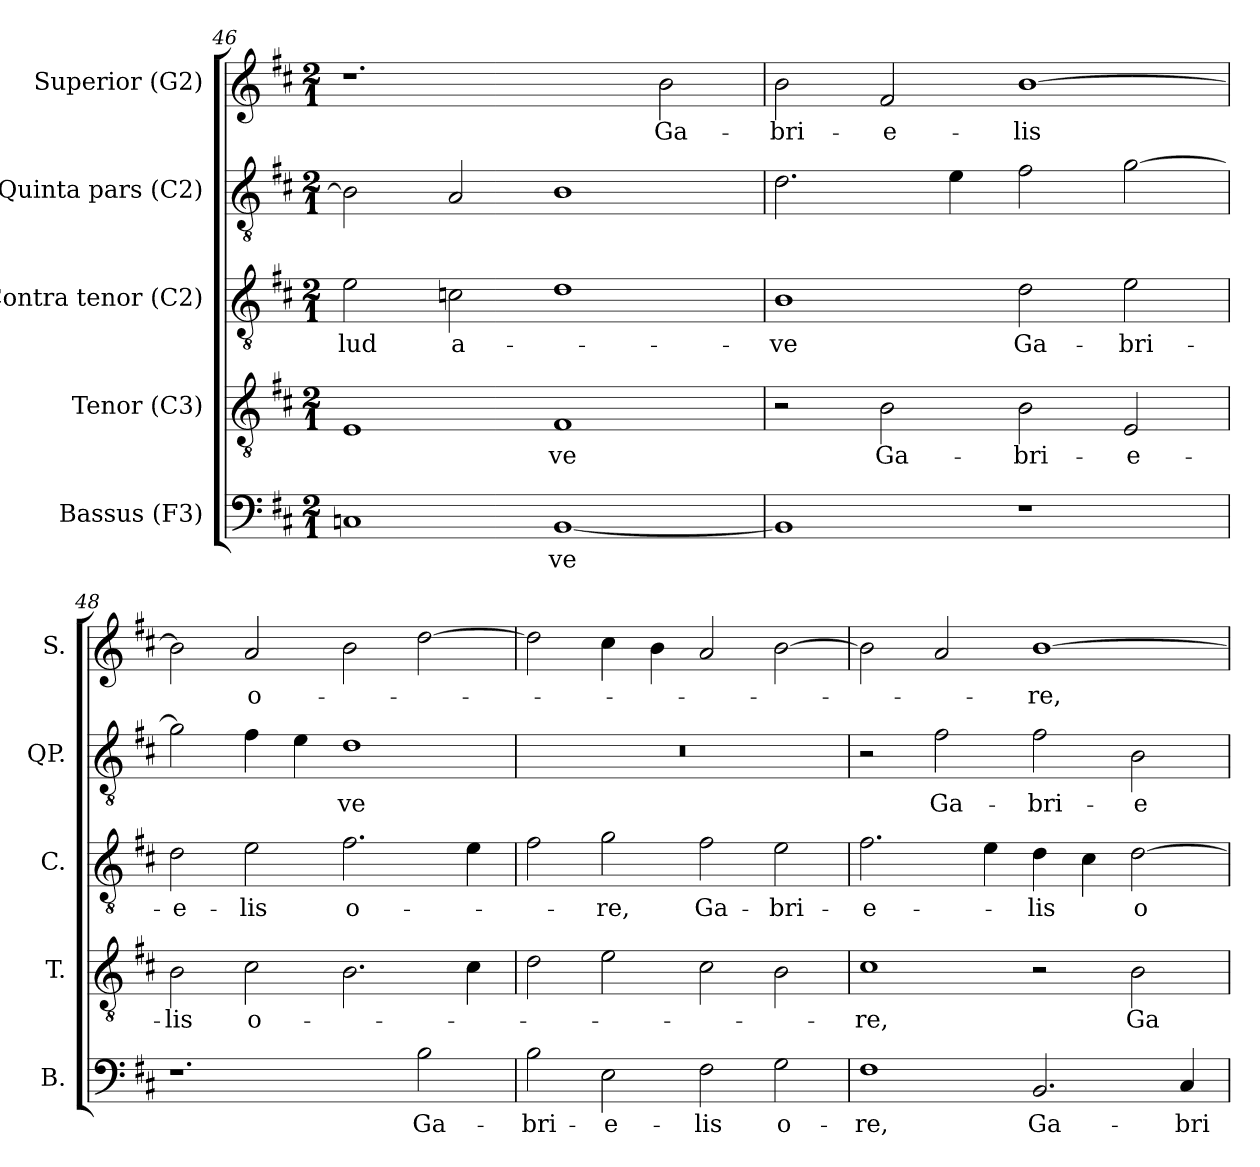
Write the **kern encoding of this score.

**kern	**text	**kern	**text	**kern	**text	**kern	**text	**kern	**text
*part5	*part5	*part4	*part4	*part3	*part3	*part2	*part2	*part1	*part1
*staff5	*staff5	*staff4	*staff4	*staff3	*staff3	*staff2	*staff2	*staff1	*staff1
*I"Bassus (F3)	*	*I"Tenor (C3)	*	*I"Contra tenor (C2)	*	*I"Quinta pars (C2)	*	*I"Superior (G2)	*
*I'B.	*	*I'T.	*	*I'C.	*	*I'QP.	*	*I'S.	*
!!LO:LB:g=z
*clefF4	*	*clefGv2	*	*clefGv2	*	*clefGv2	*	*clefG2	*
*	*	*ITrd7c12	*	*ITrd7c12	*	*ITrd7c12	*	*	*
*k[f#c#]	*	*k[f#c#]	*	*k[f#c#]	*	*k[f#c#]	*	*k[f#c#]	*
*D:	*	*D:	*	*D:	*	*D:	*	*D:	*
*M2/1	*	*M2/1	*	*M2/1	*	*M2/1	*	*M2/1	*
=46	=46	=46	=46	=46	=46	=46	=46	=46	=46
!	!	!	!	!	!LO:LY:b:color=#000000	!	!	!	!
1Ci	.	1EEi	.	2Ei\	-lud	2BBi\]	.	1.r	.
!	!	!	!	!	!LO:LY:b:color=#000000	!	!	!	!
.	.	.	.	2Ci\	a-	2AAi/	.	.	.
!	!LO:LY:b:color=#000000	!	!	!	!	!	!	!	!
!	!	!	!LO:LY:b:color=#000000	!	!	!	!	!	!
[1BBi	-ve	1FF#i	-ve	1Di	.	1BBi	.	.	.
!	!	!	!	!	!	!	!	!	!LO:LY:b:color=#000000
.	.	.	.	.	.	.	.	2bi\	Ga-
=47	=47	=47	=47	=47	=47	=47	=47	=47	=47
!	!	!	!	!	!LO:LY:b:color=#000000	!	!	!	!
!	!	!	!	!	!	!	!	!	!LO:LY:b:color=#000000
1BBi]	.	2r	.	1BBi	-ve	2.Di\	.	2bi\	-bri-
!	!	!	!LO:LY:b:color=#000000	!	!	!	!	!	!
!	!	!	!	!	!	!	!	!	!LO:LY:b:color=#000000
.	.	2BBi\	Ga-	.	.	.	.	2f#i/	-e-
.	.	.	.	.	.	4Ei\	.	.	.
!	!	!	!LO:LY:b:color=#000000	!	!	!	!	!	!
!	!	!	!	!	!LO:LY:b:color=#000000	!	!	!	!
!	!	!	!	!	!	!	!	!	!LO:LY:b:color=#000000
1r	.	2BBi\	-bri-	2Di\	Ga-	2F#i\	.	[1bi	-lis
!	!	!	!LO:LY:b:color=#000000	!	!	!	!	!	!
!	!	!	!	!	!LO:LY:b:color=#000000	!	!	!	!
.	.	2EEi/	-e-	2Ei\	-bri-	[2Gi\	.	.	.
=48	=48	=48	=48	=48	=48	=48	=48	=48	=48
!	!	!	!LO:LY:b:color=#000000	!	!	!	!	!	!
!	!	!	!	!	!LO:LY:b:color=#000000	!	!	!	!
1.r	.	2BBi\	-lis	2Di\	-e-	2Gi\]	.	2bi\]	.
!	!	!	!LO:LY:b:color=#000000	!	!	!	!	!	!
!	!	!	!	!	!LO:LY:b:color=#000000	!	!	!	!
!	!	!	!	!	!	!	!	!	!LO:LY:b:color=#000000
.	.	2C#i\	o-	2Ei\	-lis	4F#i\	.	2ai/	o-
.	.	.	.	.	.	4Ei\	.	.	.
!	!	!	!	!	!LO:LY:b:color=#000000	!	!	!	!
!	!	!	!	!	!	!	!LO:LY:b:color=#000000	!	!
.	.	2.BBi\	.	2.F#i\	o-	1Di	-ve	2bi\	.
!	!LO:LY:b:color=#000000	!	!	!	!	!	!	!	!
2Bi\	Ga-	.	.	.	.	.	.	[2ddi\	.
.	.	4C#i\	.	4Ei\	.	.	.	.	.
=49	=49	=49	=49	=49	=49	=49	=49	=49	=49
!	!LO:LY:b:color=#000000	!	!	!	!	!LO:N:vis=1	!	!	!
2Bi\	-bri-	2Di\	.	2F#i\	.	0r	.	2ddi\]	.
!	!LO:LY:b:color=#000000	!	!	!	!	!	!	!	!
!	!	!	!	!	!LO:LY:b:color=#000000	!	!	!	!
2Ei\	-e-	2Ei\	.	2Gi\	-re,	.	.	4cc#i\	.
.	.	.	.	.	.	.	.	4bi\	.
!	!LO:LY:b:color=#000000	!	!	!	!	!	!	!	!
!	!	!	!	!	!LO:LY:b:color=#000000	!	!	!	!
2F#i\	-lis	2C#i\	.	2F#i\	Ga-	.	.	2ai/	.
!	!LO:LY:b:color=#000000	!	!	!	!	!	!	!	!
!	!	!	!	!	!LO:LY:b:color=#000000	!	!	!	!
2Gi\	o-	2BBi\	.	2Ei\	-bri-	.	.	[2bi\	.
!!LO:PB:g=z
=50	=50	=50	=50	=50	=50	=50	=50	=50	=50
!	!LO:LY:b:color=#000000	!	!	!	!	!	!	!	!
!	!	!	!LO:LY:b:color=#000000	!	!	!	!	!	!
!	!	!	!	!	!LO:LY:b:color=#000000	!	!	!	!
1F#i	-re,	1C#i	-re,	2.F#i\	-e-	2r	.	2bi\]	.
!	!	!	!	!	!	!	!LO:LY:b:color=#000000	!	!
.	.	.	.	.	.	2F#i\	Ga-	2ai/	.
.	.	.	.	4Ei\	.	.	.	.	.
!	!LO:LY:b:color=#000000	!	!	!	!	!	!	!	!
!	!	!	!	!	!LO:LY:b:color=#000000	!	!	!	!
!	!	!	!	!	!	!	!LO:LY:b:color=#000000	!	!
!	!	!	!	!	!	!	!	!	!LO:LY:b:color=#000000
2.BBi/	Ga-	2r	.	4Di\	-lis	2F#i\	-bri-	[1bi	-re,
.	.	.	.	4C#i\	.	.	.	.	.
!	!	!	!LO:LY:b:color=#000000	!	!	!	!	!	!
!	!	!	!	!	!LO:LY:b:color=#000000	!	!	!	!
!	!	!	!	!	!	!	!LO:LY:b:color=#000000	!	!
.	.	2BBi\	Ga-	[2Di\	o-	2BBi\	-e-	.	.
!	!LO:LY:b:color=#000000	!	!	!	!	!	!	!	!
4C#i/	-bri-	.	.	.	.	.	.	.	.
=	=	=	=	=	=	=	=	=	=
*-	*-	*-	*-	*-	*-	*-	*-	*-	*-
